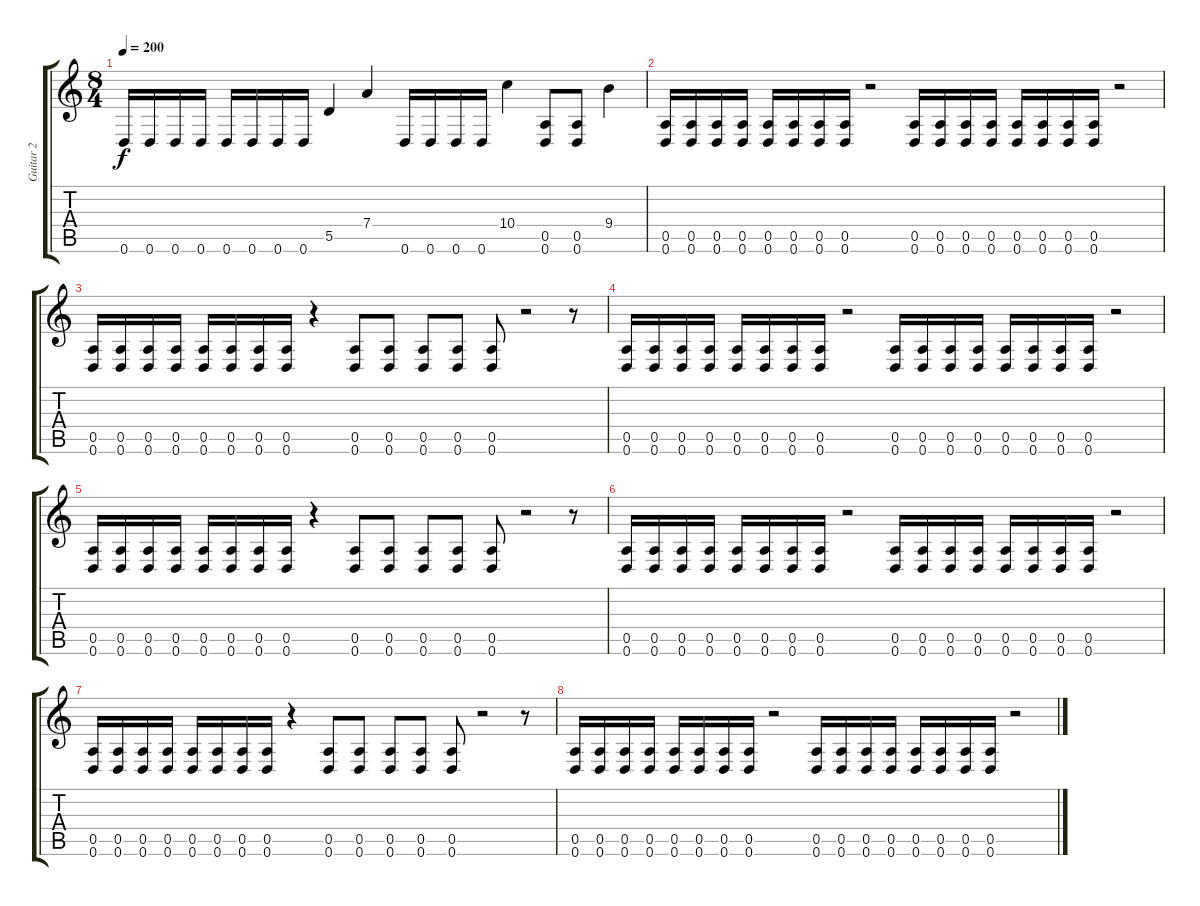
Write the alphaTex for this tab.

\track ("Guitar 2" "Guitar 2") {instrument distortionguitar}
\staff {score tabs}
\tuning (E4 B3 G3 D3 A2 D2) {hide}
\ts (8 4)
\tempo 200
\clef g2
\ks c
0.6.16{dy f} 0.6.16 0.6.16 0.6.16 0.6.16 0.6.16 0.6.16 0.6.16 5.5.4 7.4.4 0.6.16 0.6.16 0.6.16 0.6.16 10.4.4 (0.5 0.6).8 (0.5 0.6).8 9.4.4 |
(0.5 0.6).16 (0.5 0.6).16 (0.5 0.6).16 (0.5 0.6).16 (0.5 0.6).16 (0.5 0.6).16 (0.5 0.6).16 (0.5 0.6).16 r.2 (0.5 0.6).16 (0.5 0.6).16 (0.5 0.6).16 (0.5 0.6).16 (0.5 0.6).16 (0.5 0.6).16 (0.5 0.6).16 (0.5 0.6).16 r.2 |
(0.5 0.6).16 (0.5 0.6).16 (0.5 0.6).16 (0.5 0.6).16 (0.5 0.6).16 (0.5 0.6).16 (0.5 0.6).16 (0.5 0.6).16 r.4 (0.5 0.6).8 (0.5 0.6).8 (0.5 0.6).8 (0.5 0.6).8 (0.5 0.6).8 r.2 r.8 |
(0.5 0.6).16 (0.5 0.6).16 (0.5 0.6).16 (0.5 0.6).16 (0.5 0.6).16 (0.5 0.6).16 (0.5 0.6).16 (0.5 0.6).16 r.2 (0.5 0.6).16 (0.5 0.6).16 (0.5 0.6).16 (0.5 0.6).16 (0.5 0.6).16 (0.5 0.6).16 (0.5 0.6).16 (0.5 0.6).16 r.2 |
(0.5 0.6).16 (0.5 0.6).16 (0.5 0.6).16 (0.5 0.6).16 (0.5 0.6).16 (0.5 0.6).16 (0.5 0.6).16 (0.5 0.6).16 r.4 (0.5 0.6).8 (0.5 0.6).8 (0.5 0.6).8 (0.5 0.6).8 (0.5 0.6).8 r.2 r.8 |
(0.5 0.6).16 (0.5 0.6).16 (0.5 0.6).16 (0.5 0.6).16 (0.5 0.6).16 (0.5 0.6).16 (0.5 0.6).16 (0.5 0.6).16 r.2 (0.5 0.6).16 (0.5 0.6).16 (0.5 0.6).16 (0.5 0.6).16 (0.5 0.6).16 (0.5 0.6).16 (0.5 0.6).16 (0.5 0.6).16 r.2 |
(0.5 0.6).16 (0.5 0.6).16 (0.5 0.6).16 (0.5 0.6).16 (0.5 0.6).16 (0.5 0.6).16 (0.5 0.6).16 (0.5 0.6).16 r.4 (0.5 0.6).8 (0.5 0.6).8 (0.5 0.6).8 (0.5 0.6).8 (0.5 0.6).8 r.2 r.8 |
(0.5 0.6).16 (0.5 0.6).16 (0.5 0.6).16 (0.5 0.6).16 (0.5 0.6).16 (0.5 0.6).16 (0.5 0.6).16 (0.5 0.6).16 r.2 (0.5 0.6).16 (0.5 0.6).16 (0.5 0.6).16 (0.5 0.6).16 (0.5 0.6).16 (0.5 0.6).16 (0.5 0.6).16 (0.5 0.6).16 r.2
